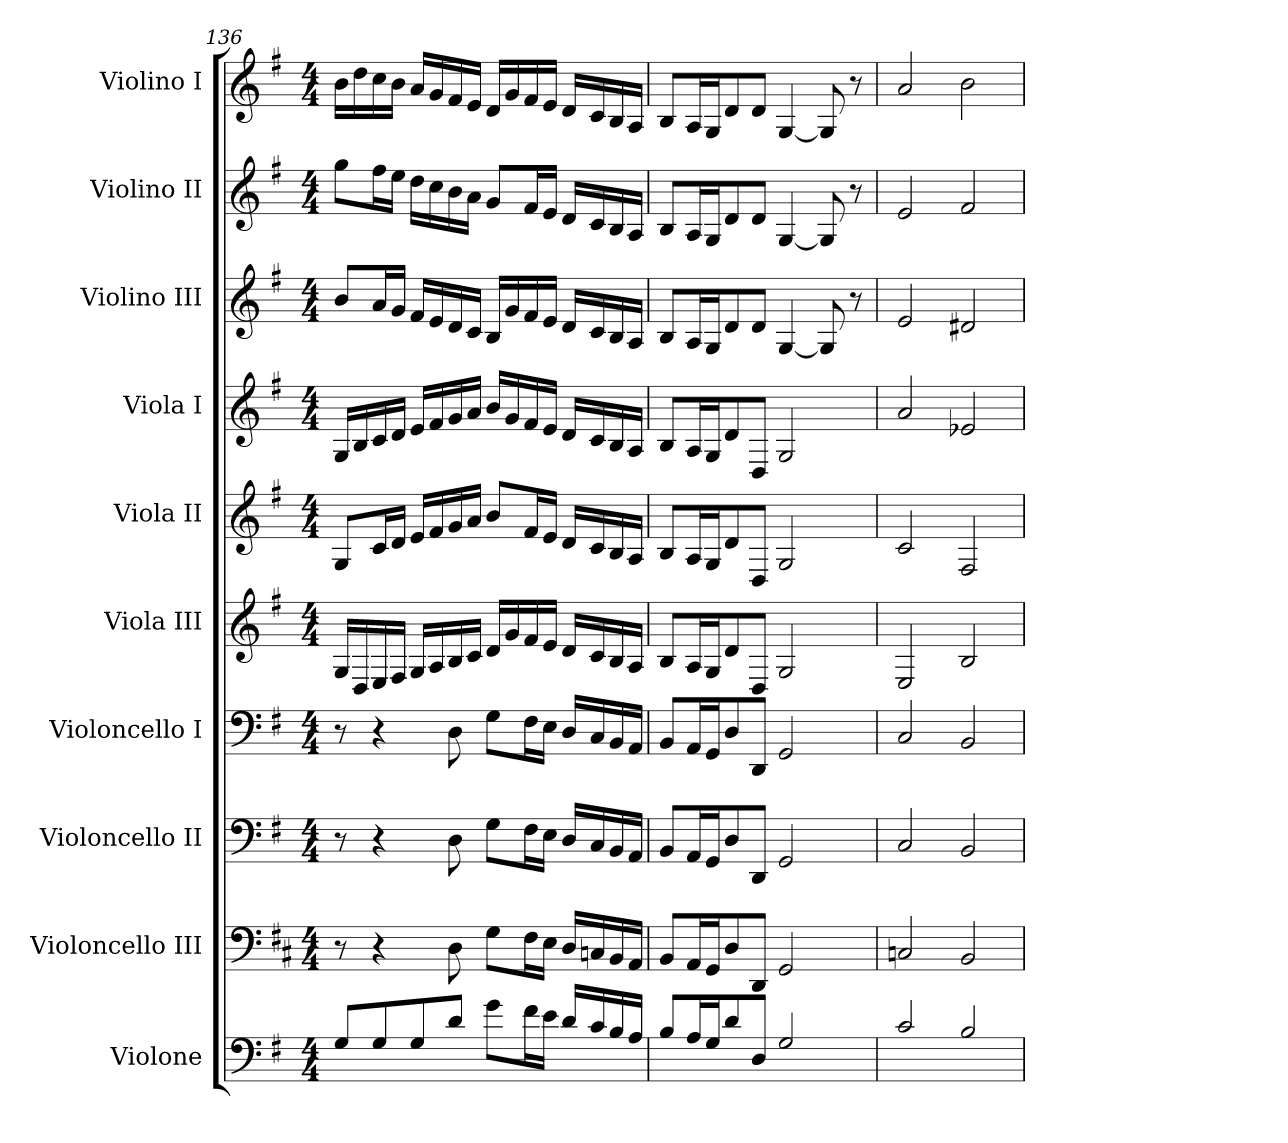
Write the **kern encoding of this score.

**kern	**kern	**kern	**kern	**kern	**kern	**kern	**kern	**kern	**kern
*part10	*part9	*part8	*part7	*part6	*part5	*part4	*part3	*part2	*part1
*staff10	*staff9	*staff8	*staff7	*staff6	*staff5	*staff4	*staff3	*staff2	*staff1
*I"Violone	*I"Violoncello III	*I"Violoncello  II	*I"Violoncello   I	*I"Viola       III	*I"Viola        II	*I"Viola         I	*I"Violino     III	*I"Violino      II	*I"Violino       I
*	*I'Vc	*I'Vc	*I'Vc	*I'Vla	*I'Vla	*I'Vla	*I'Vln	*I'Vln	*I'Vln
*clefF4	*clefF4	*clefF4	*clefF4	*clefG2	*clefG2	*clefG2	*clefG2	*clefG2	*clefG2
*ITrd7c12	*	*	*	*	*	*	*	*	*
*k[f#]	*k[f#c#]	*k[f#]	*k[f#]	*k[f#]	*k[f#]	*k[f#]	*k[f#]	*k[f#]	*k[f#]
*G:	*D:	*G:	*G:	*G:	*G:	*G:	*G:	*G:	*G:
*M4/4	*M4/4	*M4/4	*M4/4	*M4/4	*M4/4	*M4/4	*M4/4	*M4/4	*M4/4
=136	=136	=136	=136	=136	=136	=136	=136	=136	=136
8GG/L	8r	8r	8r	16G/LL	8G/L	16G/LL	8b/L	8gg\L	16b\LL
.	.	.	.	16D/	.	16B/	.	.	16dd\
8GG/	4r	4r	4r	16E/	16c/L	16c/	16a/L	16ff#\L	16cc\
.	.	.	.	16F#/JJ	16d/JJ	16d/JJ	16g/JJ	16ee\JJ	16b\JJ
8GG/	.	.	.	16G/LL	16e/LL	16e/LL	16f#/LL	16dd\LL	16a/LL
.	.	.	.	16A/	16f#/	16f#/	16e/	16cc\	16g/
8D/J	8D\	8D\	8D\	16B/	16g/	16g/	16d/	16b\	16f#/
.	.	.	.	16c/JJ	16a/JJ	16a/JJ	16c/JJ	16a\JJ	16e/JJ
8G\L	8G\L	8G\L	8G\L	16d/LL	8b/L	16b/LL	16B/LL	8g/L	16d/LL
.	.	.	.	16g/	.	16g/	16g/	.	16g/
16F#\L	16F#\L	16F#\L	16F#\L	16f#/	16f#/L	16f#/	16f#/	16f#/L	16f#/
16E\JJ	16E\JJ	16E\JJ	16E\JJ	16e/JJ	16e/JJ	16e/JJ	16e/JJ	16e/JJ	16e/JJ
16D/LL	16D/LL	16D/LL	16D/LL	16d/LL	16d/LL	16d/LL	16d/LL	16d/LL	16d/LL
16C/	16Cn/	16C/	16C/	16c/	16c/	16c/	16c/	16c/	16c/
16BB/	16BB/	16BB/	16BB/	16B/	16B/	16B/	16B/	16B/	16B/
16AA/JJ	16AA/JJ	16AA/JJ	16AA/JJ	16A/JJ	16A/JJ	16A/JJ	16A/JJ	16A/JJ	16A/JJ
!!LO:PB:g=z
=137	=137	=137	=137	=137	=137	=137	=137	=137	=137
8BB/L	8BB/L	8BB/L	8BB/L	8B/L	8B/L	8B/L	8B/L	8B/L	8B/L
16AA/L	16AA/L	16AA/L	16AA/L	16A/L	16A/L	16A/L	16A/L	16A/L	16A/L
16GG/J	16GG/J	16GG/J	16GG/J	16G/J	16G/J	16G/J	16G/J	16G/J	16G/J
8D/	8D/	8D/	8D/	8d/	8d/	8d/	8d/	8d/	8d/
8DD/J	8DD/J	8DD/J	8DD/J	8D/J	8D/J	8D/J	8d/J	8d/J	8d/J
2GG/	2GG/	2GG/	2GG/	2G/	2G/	2G/	[4G/	[4G/	[4G/
.	.	.	.	.	.	.	8G/]	8G/]	8G/]
.	.	.	.	.	.	.	8r	8r	8r
=138	=138	=138	=138	=138	=138	=138	=138	=138	=138
2C/	2Cn/	2C/	2C/	2E/	2c/	2a/	2e/	2e/	2a/
2BB/	2BB/	2BB/	2BB/	2B/	2F#/	2e-X/	2d#X/	2f#/	2b\
=	=	=	=	=	=	=	=	=	=
*-	*-	*-	*-	*-	*-	*-	*-	*-	*-
